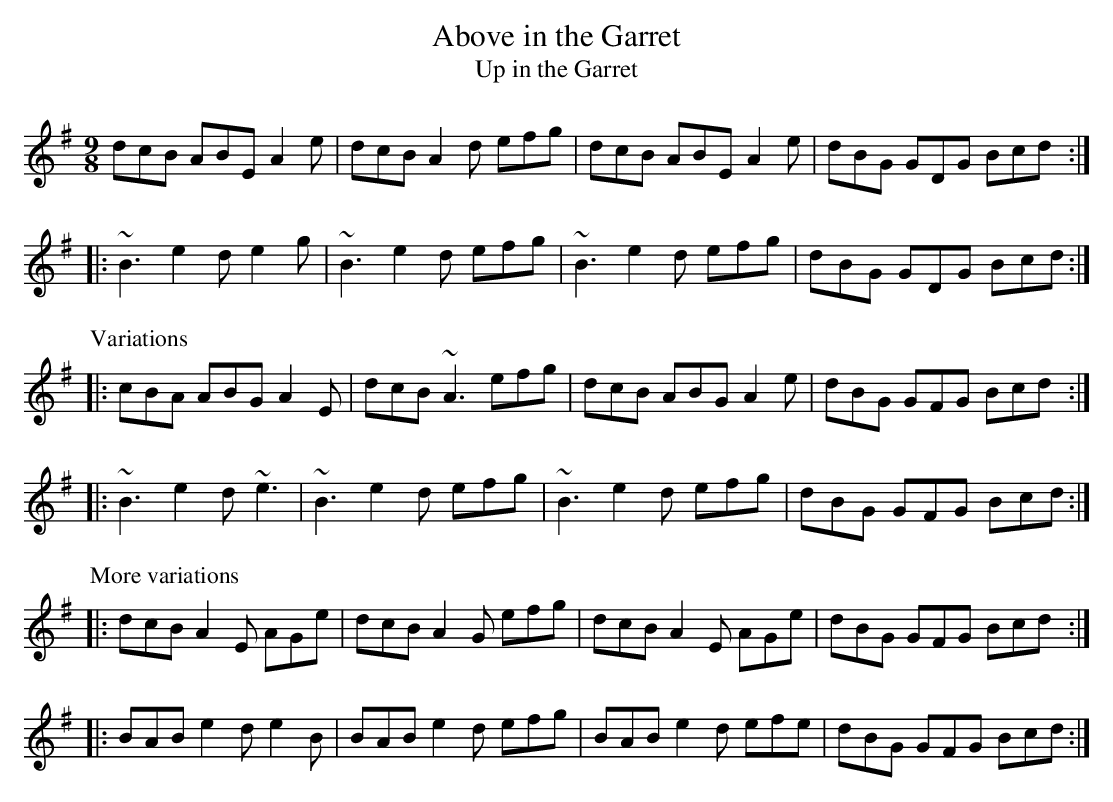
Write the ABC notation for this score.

X:1
T:Above in the Garret
T:Up in the Garret
M:9/8
L:1/8
K:Ador
dcB ABE A2e | dcB A2d efg | dcB ABE A2e | dBG GDG Bcd :|
|: ~B3 e2d e2g | ~B3 e2d efg | ~B3 e2d efg | dBG GDG Bcd :|
P:Variations
|: cBA ABG A2E | dcB ~A3 efg | dcB ABG A2e | dBG GFG Bcd :|
|: ~B3 e2d ~e3 | ~B3 e2d efg | ~B3 e2d efg | dBG GFG Bcd :|
P:More variations
|: dcB A2E AGe | dcB A2G efg | dcB A2E AGe | dBG GFG Bcd :|
|: BAB e2d e2B | BAB e2d efg | BAB e2d efe | dBG GFG Bcd :|
